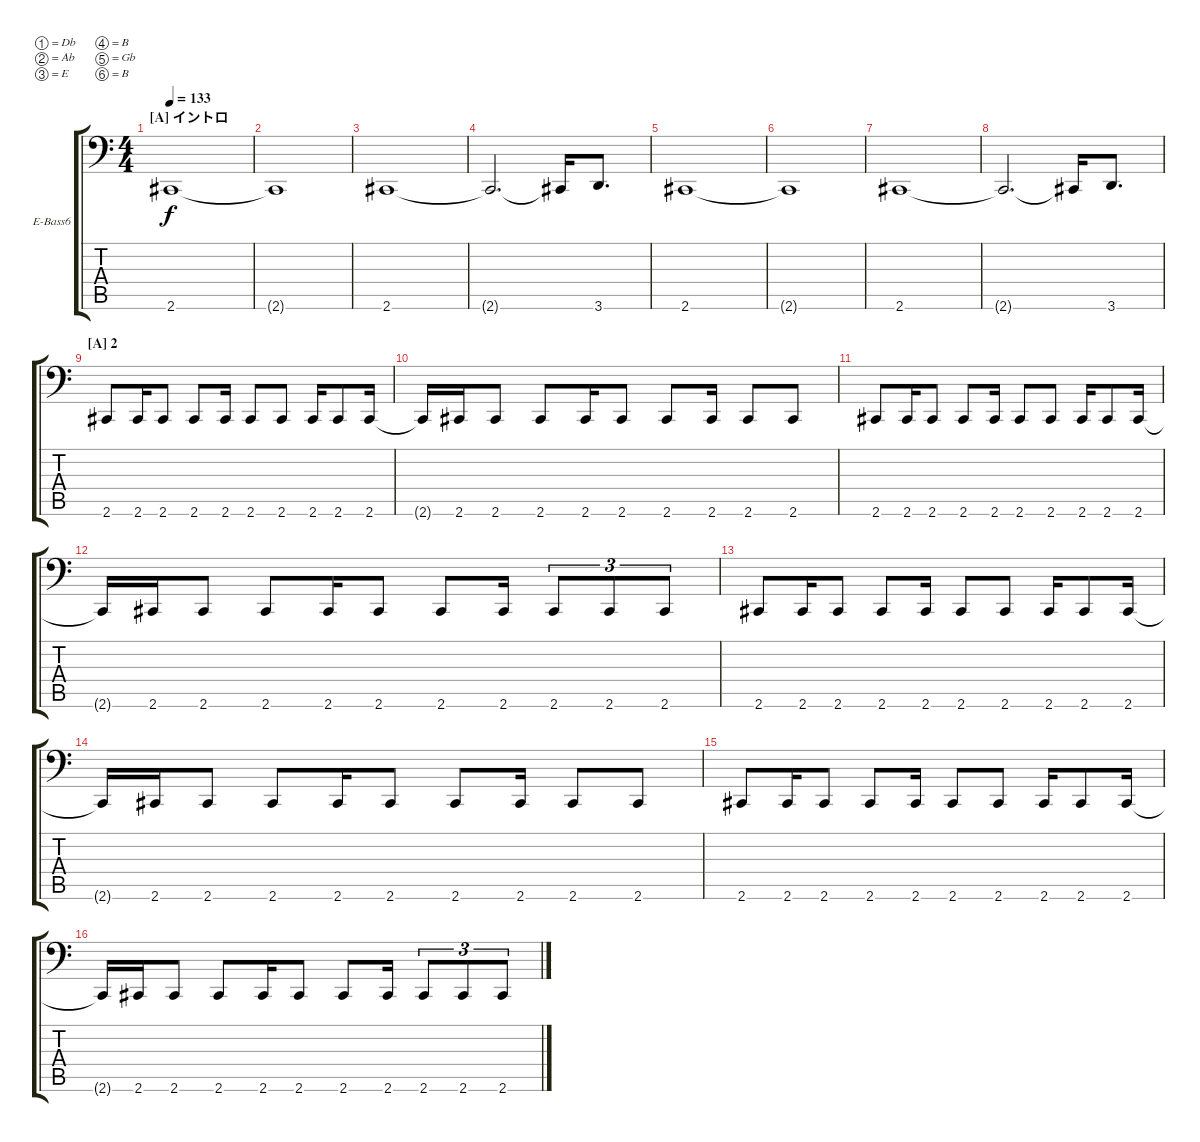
\bracketExtendMode groupsimilarinstruments
\firstSystemTrackNameOrientation horizontal
\otherSystemsTrackNameOrientation horizontal
\track ("Mike Danese" "E-Bass6") {instrument electricbasspick}
\staff {score tabs}
\tuning (Db3 Ab2 E2 B1 Gb1 B0)
\ts (4 4)
\beaming (8 2 2 2 2)
\section ("A" "イントロ")
\tempo 133
\clef f4
\ks c
2.6.1{dy f instrument electricbasspick} |
2.6{t}.1 |
2.6.1 |
2.6{t}.2{d} 2.6{t}.16 3.6.8{d} |
2.6.1 |
2.6{t}.1 |
2.6.1 |
2.6{t}.2{d} 2.6{t}.16 3.6.8{d} |
\section ("A" "2")
2.6.8 2.6.16 2.6.8 2.6.8 2.6.16 2.6.8 2.6.8 2.6.16 2.6.8 2.6.16 |
2.6{t}.16 2.6.16 2.6.8 2.6.8 2.6.16 2.6.8 2.6.8 2.6.16 2.6.8 2.6.8 |
2.6.8 2.6.16 2.6.8 2.6.8 2.6.16 2.6.8 2.6.8 2.6.16 2.6.8 2.6.16 |
2.6{t}.16 2.6.16 2.6.8 2.6.8 2.6.16 2.6.8 2.6.8 2.6.16 2.6.8{tu (3 2)} 2.6.8{tu (3 2)} 2.6.8{tu (3 2)} |
2.6.8 2.6.16 2.6.8 2.6.8 2.6.16 2.6.8 2.6.8 2.6.16 2.6.8 2.6.16 |
2.6{t}.16 2.6.16 2.6.8 2.6.8 2.6.16 2.6.8 2.6.8 2.6.16 2.6.8 2.6.8 |
2.6.8 2.6.16 2.6.8 2.6.8 2.6.16 2.6.8 2.6.8 2.6.16 2.6.8 2.6.16 |
2.6{t}.16 2.6.16 2.6.8 2.6.8 2.6.16 2.6.8 2.6.8 2.6.16 2.6.8{tu (3 2)} 2.6.8{tu (3 2)} 2.6.8{tu (3 2)}
